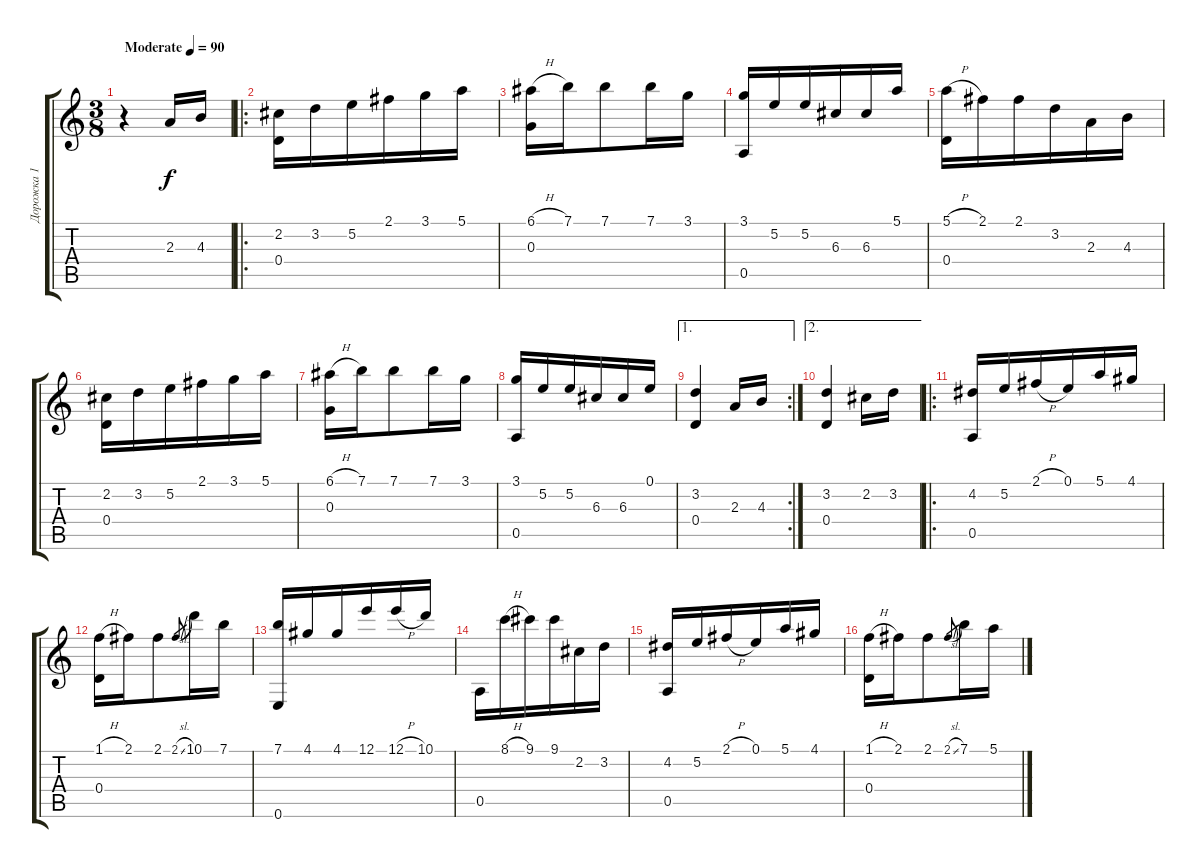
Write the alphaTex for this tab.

\track ("Дорожка 1" "Дорожка 1") {instrument acousticguitarnylon}
\staff {score tabs}
\tuning (E4 B3 G3 D3 A2 E2) {hide}
\ts (3 8)
\tempo (90 "Moderate")
\clef g2
\ks c
r.4{dy f instrument acousticguitarnylon} 2.3.16 4.3.16 |
\ro
(2.2 0.4).16 3.2.16 5.2.16 2.1.16 3.1.16 5.1.16 |
(6.1{h} 0.3).16 7.1.16 7.1.8 7.1.16 3.1.16 |
(3.1 0.5).16 5.2.16 5.2.16 6.3.16 6.3.16 5.1.16 |
(5.1{h} 0.4).16 2.1.16 2.1.16 3.2.16 2.3.16 4.3.16 |
(2.2 0.4).16 3.2.16 5.2.16 2.1.16 3.1.16 5.1.16 |
(6.1{h} 0.3).16 7.1.16 7.1.8 7.1.16 3.1.16 |
(3.1 0.5).16 5.2.16 5.2.16 6.3.16 6.3.16 0.1.16 |
\ae 1
\rc 2
(3.2 0.4).4 2.3.16 4.3.16 |
\ae 2
(3.2 0.4).4 2.2.16 3.2.16 |
\ro
(4.2 0.5).16 5.2.16 2.1{h}.16 0.1.16 5.1.16 4.1.16 |
(1.1{h} 0.4).16 2.1.16 2.1.8 2.1{sl}.8{gr} 10.1.16 7.1.16 |
(7.1 0.6).16 4.1.16 4.1.16 12.1.16 12.1{h}.16 10.1.16 |
0.5.16 8.1{h}.16 9.1.16 9.1.16 2.2.16 3.2.16 |
(4.2 0.5).16 5.2.16 2.1{h}.16 0.1.16 5.1.16 4.1.16 |
(1.1{h} 0.4).16 2.1.16 2.1.8 2.1{sl}.8{gr} 7.1.16 5.1.16
